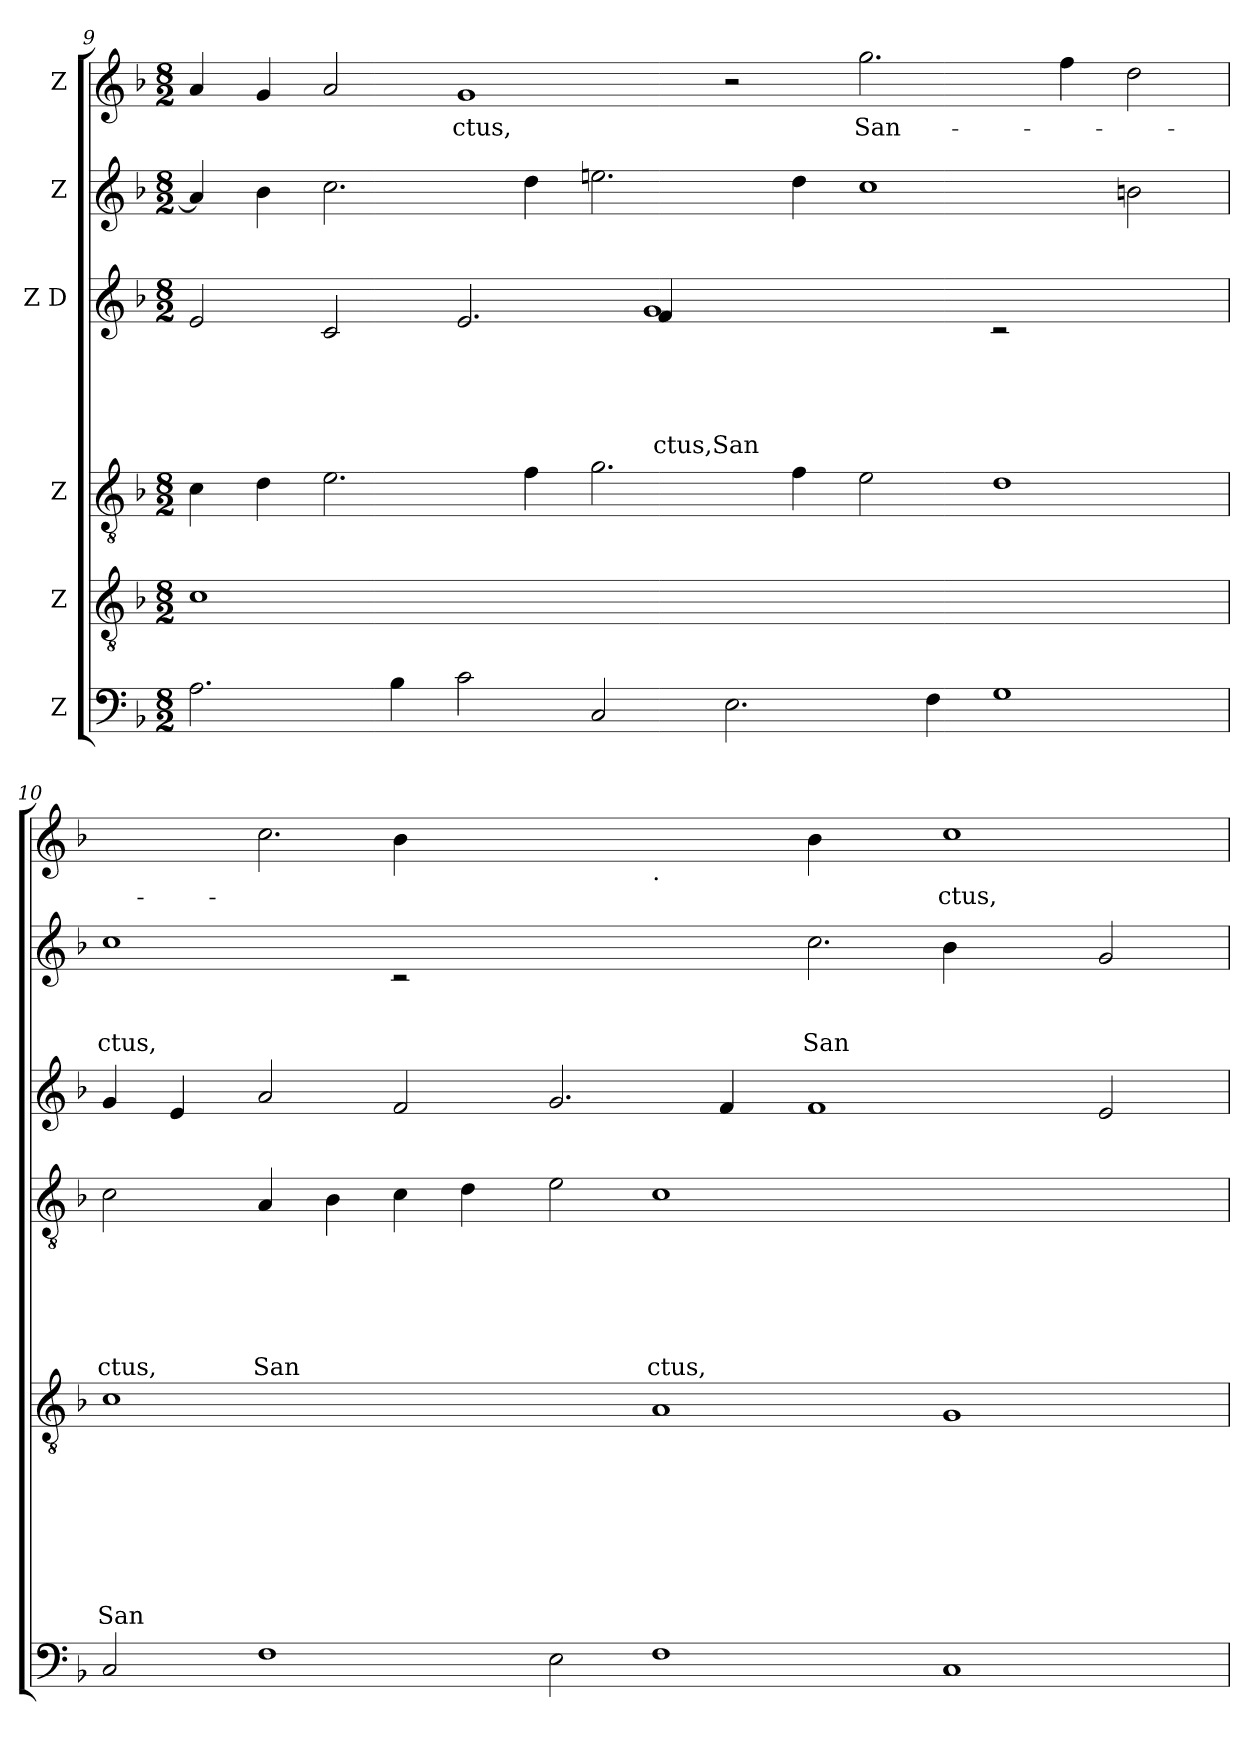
**kern	**kern	**text	**text	**text	**text	**text	**text	**text	**text	**kern	**text	**text	**text	**text	**text	**text	**kern	**text	**text	**text	**text	**text	**kern	**text	**text	**text	**kern	**text
*part6	*part5	*part5	*part5	*part5	*part5	*part5	*part5	*part5	*part5	*part4	*part4	*part4	*part4	*part4	*part4	*part4	*part3	*part3	*part3	*part3	*part3	*part3	*part2	*part2	*part2	*part2	*part1	*part1
*staff6	*staff5	*staff5	*staff5	*staff5	*staff5	*staff5	*staff5	*staff5	*staff5	*staff4	*staff4	*staff4	*staff4	*staff4	*staff4	*staff4	*staff3	*staff3	*staff3	*staff3	*staff3	*staff3	*staff2	*staff2	*staff2	*staff2	*staff1	*staff1
*I"Z	*I"Z	*	*	*	*	*	*	*	*	*I"Z	*	*	*	*	*	*	*I"Z D	*	*	*	*	*	*I"Z	*	*	*	*I"Z	*
*clefF4	*clefGv2	*	*	*	*	*	*	*	*	*clefGv2	*	*	*	*	*	*	*clefG2	*	*	*	*	*	*clefG2	*	*	*	*clefG2	*
*k[b-]	*k[b-]	*	*	*	*	*	*	*	*	*k[b-]	*	*	*	*	*	*	*k[b-]	*	*	*	*	*	*k[b-]	*	*	*	*k[b-]	*
*F:	*F:	*	*	*	*	*	*	*	*	*F:	*	*	*	*	*	*	*F:	*	*	*	*	*	*F:	*	*	*	*F:	*
*M8/2	*M8/2	*	*	*	*	*	*	*	*	*M8/2	*	*	*	*	*	*	*M8/2	*	*	*	*	*	*M8/2	*	*	*	*M8/2	*
=9	=9	=9	=9	=9	=9	=9	=9	=9	=9	=9	=9	=9	=9	=9	=9	=9	=9	=9	=9	=9	=9	=9	=9	=9	=9	=9	=9	=9
*	*	*	*	*	*	*	*	*	*	*	*	*	*	*	*	*	*^	*	*	*	*	*	*	*	*	*	*	*
2.A\	1c	.	.	.	.	.	.	.	.	4c\	.	.	.	.	.	.	2e/	1..ryy	.	.	.	.	.	4a/]	.	.	.	4a/	.
.	.	.	.	.	.	.	.	.	.	4d\	.	.	.	.	.	.	.	.	.	.	.	.	.	4b-\	.	.	.	4g/	.
.	.	.	.	.	.	.	.	.	.	2.e\	.	.	.	.	.	.	2c/	.	.	.	.	.	.	2.cc\	.	.	.	2a/	.
4B-\	.	.	.	.	.	.	.	.	.	.	.	.	.	.	.	.	.	.	.	.	.	.	.	.	.	.	.	.	.
!	!	!	!	!	!	!	!	!	!	!	!	!	!	!	!	!	!	!	!	!	!	!	!	!	!	!	!	!	!LO:LY:b
2c\	0.ryy	.	.	.	.	.	.	.	.	.	.	.	.	.	.	.	2.e/	.	.	.	.	.	.	.	.	.	.	1g	-ctus,
.	.	.	.	.	.	.	.	.	.	4f\	.	.	.	.	.	.	.	.	.	.	.	.	.	4dd\	.	.	.	.	.
2C/	.	.	.	.	.	.	.	.	.	2.g\	.	.	.	.	.	.	.	.	.	.	.	.	.	2.een\	.	.	.	.	.
!	!	!	!	!	!	!	!	!	!	!	!	!	!	!	!	!	!	!	!	!	!	!	!LO:LY:b	!	!	!	!	!	!
.	.	.	.	.	.	.	.	.	.	.	.	.	.	.	.	.	4f/	1g	.	.	.	.	-ctus,San	.	.	.	.	.	.
2.E\	.	.	.	.	.	.	.	.	.	.	.	.	.	.	.	.	2ryy	.	.	.	.	.	.	.	.	.	.	2r	.
.	.	.	.	.	.	.	.	.	.	4f\	.	.	.	.	.	.	.	.	.	.	.	.	.	4dd\	.	.	.	.	.
!	!	!	!	!	!	!	!	!	!	!	!	!	!	!	!	!	!	!	!	!	!	!	!	!	!	!	!	!	!LO:LY:b
.	.	.	.	.	.	.	.	.	.	2e\	.	.	.	.	.	.	1.ryy	.	.	.	.	.	.	1cc	.	.	.	2.gg\	San-
4F\	.	.	.	.	.	.	.	.	.	.	.	.	.	.	.	.	.	4ryy	.	.	.	.	.	.	.	.	.	.	.
1G	.	.	.	.	.	.	.	.	.	1d	.	.	.	.	.	.	.	2rc	.	.	.	.	.	.	.	.	.	.	.
.	.	.	.	.	.	.	.	.	.	.	.	.	.	.	.	.	.	.	.	.	.	.	.	.	.	.	.	4ff\	.
.	.	.	.	.	.	.	.	.	.	.	.	.	.	.	.	.	.	2ryy	.	.	.	.	.	2b\	.	.	.	2dd\	.
!!LO:LB:g=z
=10	=10	=10	=10	=10	=10	=10	=10	=10	=10	=10	=10	=10	=10	=10	=10	=10	=10	=10	=10	=10	=10	=10	=10	=10	=10	=10	=10	=10	=10
!	!	!	!	!	!	!	!	!	!LO:LY:b	!	!	!	!	!	!	!LO:LY:b	!	!	!	!	!	!	!	!	!	!	!LO:LY:b	!	!
*	*	*	*	*	*	*	*	*	*	*	*	*	*	*	*	*	*	*	*	*	*	*	*	*^	*	*	*	*^	*
*	*	*	*	*	*	*	*	*	*	*	*	*	*	*	*	*	*v	*v	*	*	*	*	*	*	*^	*	*	*	*	*	*
2C/	1c	.	.	.	.	.	.	.	San	2c\	.	.	.	.	.	-ctus,	4g/	.	.	.	.	.	4.ryy	1cc	0.ryy	.	.	-ctus,	2ryy	1ryy	.
.	.	.	.	.	.	.	.	.	.	.	.	.	.	.	.	.	4e/	.	.	.	.	.	.	.	.	.	.	.	.	.	.
.	.	.	.	.	.	.	.	.	.	.	.	.	.	.	.	.	.	.	.	.	.	.	1ryy	.	.	.	.	.	.	.	.
!	!	!	!	!	!	!	!	!	!	!	!	!	!	!	!	!LO:LY:b	!	!	!	!	!	!	!	!	!	!	!	!	!	!	!
1F	.	.	.	.	.	.	.	.	.	4A/	.	.	.	.	.	San	2a/	.	.	.	.	.	.	.	.	.	.	.	2.cc\	.	.
.	.	.	.	.	.	.	.	.	.	4B-\	.	.	.	.	.	.	.	.	.	.	.	.	.	.	.	.	.	.	.	.	.
.	1ryy	.	.	.	.	.	.	.	.	4c\	.	.	.	.	.	.	2f/	.	.	.	.	.	.	2rc	.	.	.	.	.	4b-\	.
.	.	.	.	.	.	.	.	.	.	4d\	.	.	.	.	.	.	.	.	.	.	.	.	.	.	.	.	.	.	1ryy	2.ryy	.
.	.	.	.	.	.	.	.	.	.	.	.	.	.	.	.	.	.	.	.	.	.	.	1ryy	.	.	.	.	.	.	.	.
2E\	.	.	.	.	.	.	.	.	.	2e\	.	.	.	.	.	.	2.g/	.	.	.	.	.	.	1ryy	.	.	.	.	.	.	.
!	!	!	!	!	!	!	!	!	!	!	!	!	!	!	!	!	!	!	!	!	!	!	!	!	!	!	!	!	!	!LO:TX:b:t=.	!
!	!	!	!	!	!	!	!	!	!	!	!	!	!	!	!	!LO:LY:b	!	!	!	!	!	!	!	!	!	!	!	!	!	!	!
1F	1A	.	.	.	.	.	.	.	.	1c	.	.	.	.	.	ctus,	.	.	.	.	.	.	.	.	.	.	.	.	.	2ryy	.
.	.	.	.	.	.	.	.	.	.	.	.	.	.	.	.	.	4f/	.	.	.	.	.	.	.	.	.	.	.	1..ryy	.	.
.	.	.	.	.	.	.	.	.	.	.	.	.	.	.	.	.	.	.	.	.	.	.	1ryy	.	.	.	.	.	.	.	.
!	!	!	!	!	!	!	!	!	!	!	!	!	!	!	!	!	!	!	!	!	!	!	!	!	!	!	!	!LO:LY:b	!	!	!
.	.	.	.	.	.	.	.	.	.	.	.	.	.	.	.	.	1f	.	.	.	.	.	.	2.cc\	.	.	.	San-	.	4b-\	.
.	.	.	.	.	.	.	.	.	.	.	.	.	.	.	.	.	.	.	.	.	.	.	.	.	.	.	.	.	.	4ryy	.
!	!	!	!	!	!	!	!	!	!	!	!	!	!	!	!	!	!	!	!	!	!	!	!	!	!	!	!	!	!	!	!LO:LY:b
1C	1G	.	.	.	.	.	.	.	.	1ryy	.	.	.	.	.	.	.	.	.	.	.	.	.	.	4b-\	.	.	.	.	1cc	-ctus,
.	.	.	.	.	.	.	.	.	.	.	.	.	.	.	.	.	.	.	.	.	.	.	.	2.ryy	4ryy	.	.	.	.	.	.
.	.	.	.	.	.	.	.	.	.	.	.	.	.	.	.	.	.	.	.	.	.	.	2ryy	.	.	.	.	.	.	.	.
.	.	.	.	.	.	.	.	.	.	.	.	.	.	.	.	.	2e/	.	.	.	.	.	.	.	2g/	.	.	.	.	.	.
.	.	.	.	.	.	.	.	.	.	.	.	.	.	.	.	.	.	.	.	.	.	.	8ryy	.	.	.	.	.	.	.	.
*	*	*	*	*	*	*	*	*	*	*	*	*	*	*	*	*	*	*	*	*	*	*	*v	*v	*v	*	*	*	*	*	*
*	*	*	*	*	*	*	*	*	*	*	*	*	*	*	*	*	*	*	*	*	*	*	*	*	*	*	*v	*v	*
=	=	=	=	=	=	=	=	=	=	=	=	=	=	=	=	=	=	=	=	=	=	=	=	=	=	=	=	=
*-	*-	*-	*-	*-	*-	*-	*-	*-	*-	*-	*-	*-	*-	*-	*-	*-	*-	*-	*-	*-	*-	*-	*-	*-	*-	*-	*-	*-
